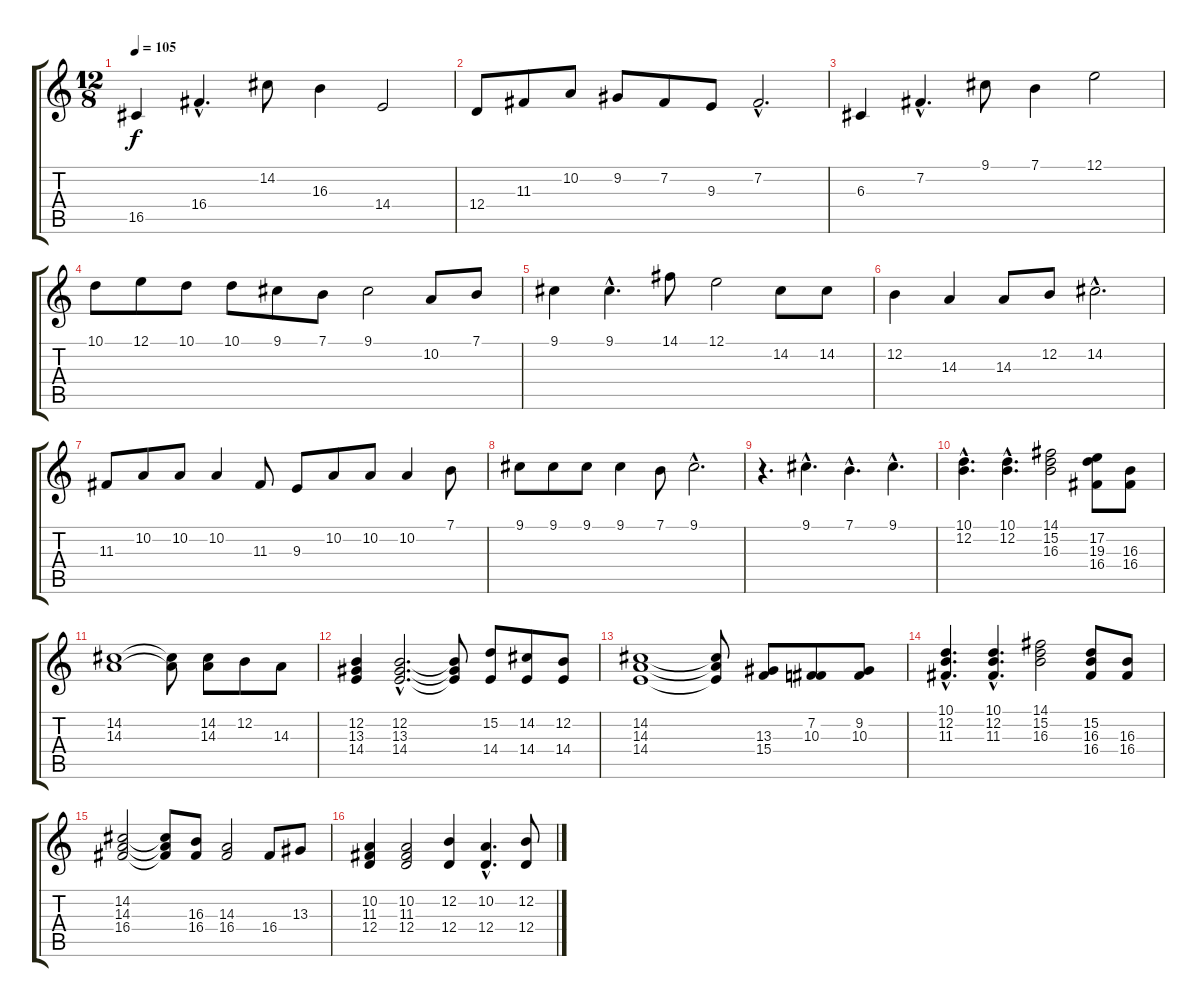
\track "" {instrument brightacousticpiano}
\staff {score tabs}
\tuning (E4 B3 G3 D3 A2 E2) {hide}
\ts (12 8)
\tempo 105
\clef g2
\ks c
16.5.4{dy f} 16.4{hac}.4{d} 14.2.8 16.3.4 14.4.2 |
12.4.8 11.3.8 10.2.8 9.2.8 7.2.8 9.3.8 7.2{hac}.2{d} |
6.3.4 7.2{hac}.4{d} 9.1.8 7.1.4 12.1.2 |
10.1.8 12.1.8 10.1.8 10.1.8 9.1.8 7.1.8 9.1.2 10.2.8 7.1.8 |
9.1.4 9.1{hac}.4{d} 14.1.8 12.1.2 14.2.8 14.2.8 |
12.2.4 14.3.4 14.3.8 12.2.8 14.2{hac}.2{d} |
11.3.8 10.2.8 10.2.8 10.2.4 11.3.8 9.3.8 10.2.8 10.2.8 10.2.4 7.1.8 |
9.1.8 9.1.8 9.1.8 9.1.4 7.1.8 9.1{hac}.2{d} |
r.4{d} 9.1{hac}.4{d} 7.1{hac}.4{d} 9.1{hac}.4{d} |
(10.1{hac} 12.2{hac}).4{d} (10.1{hac} 12.2{hac}).4{d} (14.1 15.2 16.3).2 (17.2 19.3 16.4).8 (16.3 16.4).8 |
(14.2 14.3).1 (14.2{t} 14.3{t}).8 (14.2 14.3).8 12.2.8 14.3.8 |
(12.2 13.3 14.4).4 (12.2{hac} 13.3{hac} 14.4{hac}).2{d} (12.2{t} 13.3{t} 14.4{t}).8 (15.2 14.4).8 (14.2 14.4).8 (12.2 14.4).8 |
(14.2 14.3 14.4).1 (14.2{t} 14.3{t} 14.4{t}).8 (13.3 15.4).8 (7.2 10.3).8 (9.2 10.3).8 |
(10.1{hac} 12.2{hac} 11.3{hac}).4{d} (10.1{hac} 12.2{hac} 11.3{hac}).4{d} (14.1 15.2 16.3).2 (15.2 16.3 16.4).8 (16.3 16.4).8 |
(14.2 14.3 16.4).2 (14.2{t} 14.3{t} 16.4{t}).8 (16.3 16.4).8 (14.3 16.4).2 16.4.8 13.3.8 |
(10.2 11.3 12.4).4 (10.2 11.3 12.4).2 (12.2 12.4).4 (10.2{hac} 12.4{hac}).4{d} (12.2 12.4).8
